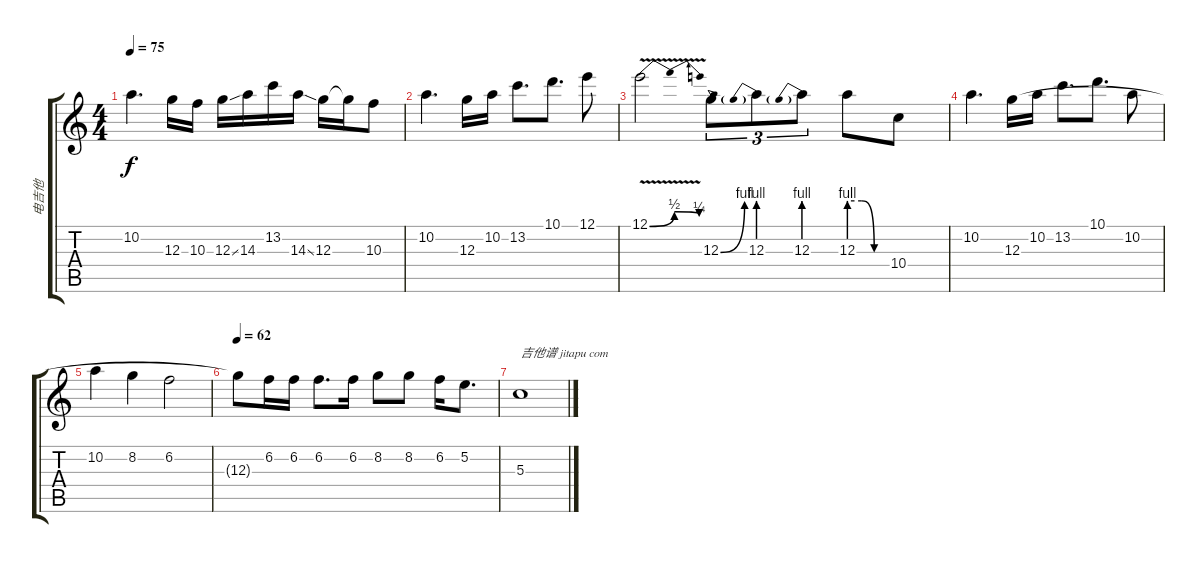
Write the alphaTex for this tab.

\track ("电吉他" "电吉他") {mute instrument overdrivenguitar}
\staff {score tabs}
\tuning (E4 B3 G3 D3 A2 E2) {hide}
\ts (4 4)
\tempo 75
\clef g2
\ks c
10.2.4{d dy f} 12.3.16 10.3.16 12.3{ss}.16 14.3.16 13.2.16 14.3{ss}.16 12.3.16 12.3{t}.16 10.3.8 |
10.2.4{d} 12.3.16 10.2.16 13.2.8{d} 10.1.8{d} 12.1.8 |
12.1{be (bendrelease 0 0 30 2 30 2 60 1) v}.2 12.3{be (bend 0 0 60 4)}.8{tu (3 2)} 12.3{be (prebend 0 4 60 4)}.8{tu (3 2)} 12.3{be (prebend 0 4 60 4)}.8{tu (3 2)} 12.3{be (custom 0 4 20 4 40 0 60 0)}.8 10.4.8 |
10.2.4{d} 12.3.16 10.2.16 13.2.8{d} 10.1.8{d} 10.2.8 |
10.2.4 8.2.4 6.2.2 |
\tempo 62
12.3{t}.8 6.2.16 6.2.16 6.2.8{d} 6.2.16 8.2.8 8.2.8 6.2.16 5.2.8{d} |
5.3.1{txt "吉他谱 jitapu com"}
